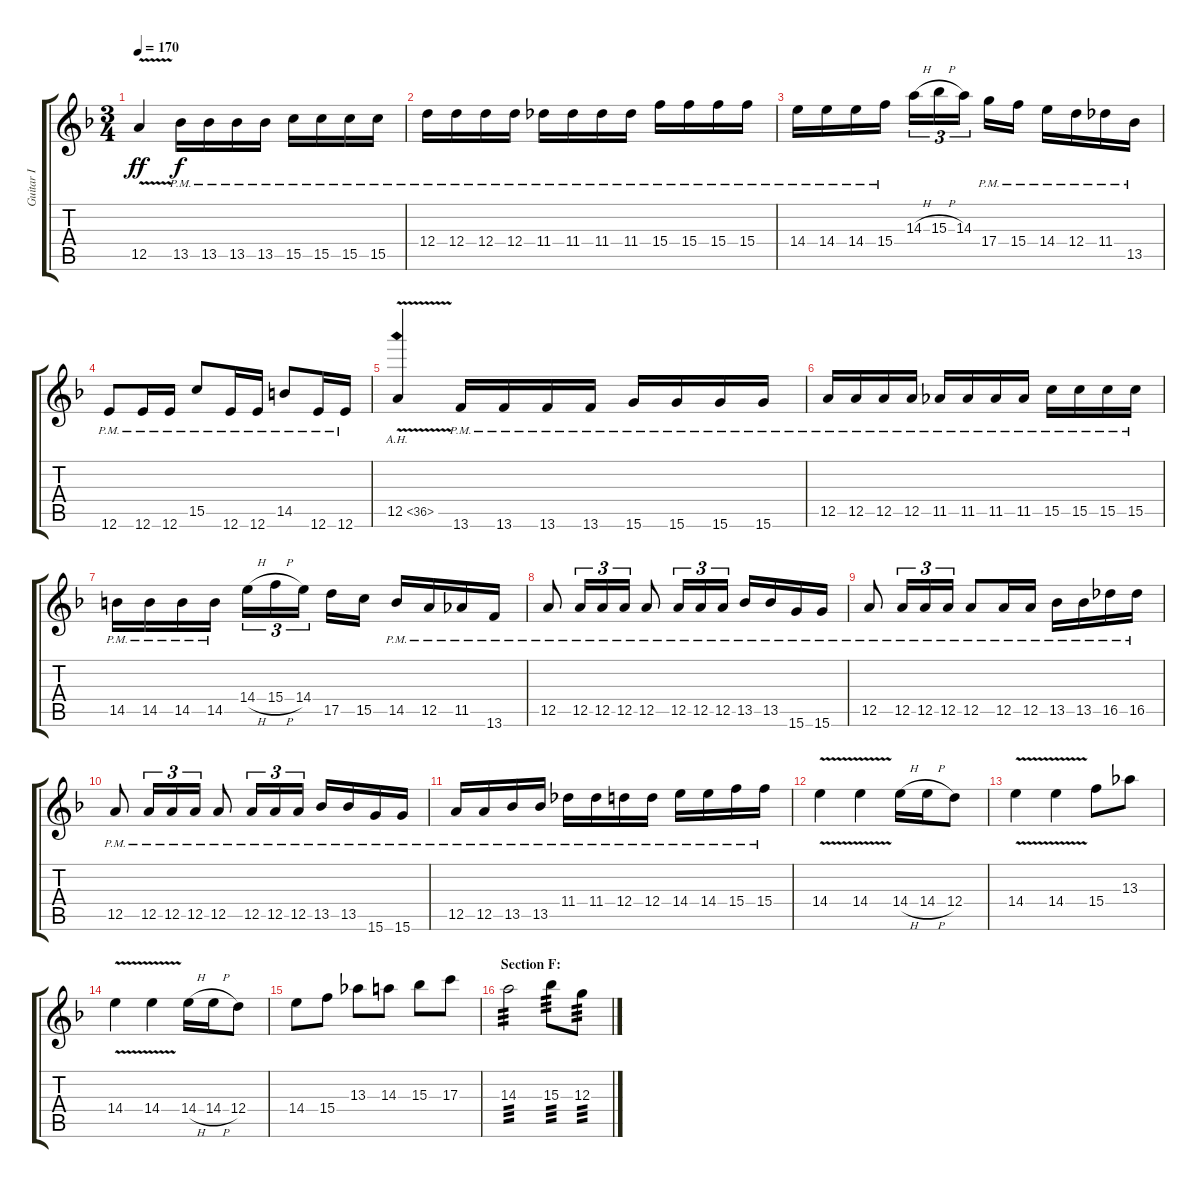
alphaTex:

\track ("Guitar I" "Guitar I") {instrument overdrivenguitar}
\staff {score tabs}
\tuning (E4 B3 G3 D3 A2 E2) {hide}
\ts (3 4)
\tempo 170
\clef g2
\ks f
12.5{v}.4{dy ff} 13.5{pm}.16{dy f} 13.5{pm}.16 13.5{pm}.16 13.5{pm}.16 15.5{pm}.16 15.5{pm}.16 15.5{pm}.16 15.5{pm}.16 |
12.4{pm}.16 12.4{pm}.16 12.4{pm}.16 12.4{pm}.16 11.4{pm}.16 11.4{pm}.16 11.4{pm}.16 11.4{pm}.16 15.4{pm}.16 15.4{pm}.16 15.4{pm}.16 15.4{pm}.16 |
14.4{pm}.16 14.4{pm}.16 14.4{pm}.16 15.4{pm}.16 14.3{h}.16{tu (3 2)} 15.3{h}.16{tu (3 2)} 14.3.16{tu (3 2) beam splitsecondary} 17.4{pm}.16 15.4{pm}.16 14.4{pm}.16 12.4{pm}.16 11.4{pm}.16 13.5{pm}.16 |
12.6{pm}.8 12.6{pm}.16 12.6{pm}.16 15.5{pm}.8 12.6{pm}.16 12.6{pm}.16 14.5{pm}.8 12.6{pm}.16 12.6{pm}.16 |
12.5{ah 24 v}.4 13.6{pm}.16 13.6{pm}.16 13.6{pm}.16 13.6{pm}.16 15.6{pm}.16 15.6{pm}.16 15.6{pm}.16 15.6{pm}.16 |
12.5{pm}.16 12.5{pm}.16 12.5{pm}.16 12.5{pm}.16 11.5{pm}.16 11.5{pm}.16 11.5{pm}.16 11.5{pm}.16 15.5{pm}.16 15.5{pm}.16 15.5{pm}.16 15.5{pm}.16 |
14.5{pm}.16 14.5{pm}.16 14.5{pm}.16 14.5{pm}.16 14.4{h}.16{tu (3 2)} 15.4{h}.16{tu (3 2)} 14.4.16{tu (3 2) beam splitsecondary} 17.5.16 15.5.16 14.5{pm}.16 12.5{pm}.16 11.5{pm}.16 13.6{pm}.16 |
12.5{pm}.8 12.5{pm}.16{tu (3 2)} 12.5{pm}.16{tu (3 2)} 12.5{pm}.16{tu (3 2)} 12.5{pm}.8 12.5{pm}.16{tu (3 2)} 12.5{pm}.16{tu (3 2)} 12.5{pm}.16{tu (3 2)} 13.5{pm}.16 13.5{pm}.16 15.6{pm}.16 15.6{pm}.16 |
12.5{pm}.8 12.5{pm}.16{tu (3 2)} 12.5{pm}.16{tu (3 2)} 12.5{pm}.16{tu (3 2)} 12.5{pm}.8 12.5{pm}.16 12.5{pm}.16 13.5{pm}.16 13.5{pm}.16 16.5{pm}.16 16.5{pm}.16 |
12.5{pm}.8 12.5{pm}.16{tu (3 2)} 12.5{pm}.16{tu (3 2)} 12.5{pm}.16{tu (3 2)} 12.5{pm}.8 12.5{pm}.16{tu (3 2)} 12.5{pm}.16{tu (3 2)} 12.5{pm}.16{tu (3 2)} 13.5{pm}.16 13.5{pm}.16 15.6{pm}.16 15.6{pm}.16 |
12.5{pm}.16 12.5{pm}.16 13.5{pm}.16 13.5{pm}.16 11.4{pm}.16 11.4{pm}.16 12.4{pm}.16 12.4{pm}.16 14.4{pm}.16 14.4{pm}.16 15.4{pm}.16 15.4{pm}.16 |
14.4{v}.4 14.4{v}.4 14.4{h}.16 14.4{h}.16 12.4.8 |
14.4{v}.4 14.4{v}.4 15.4.8 13.3.8 |
14.4{v}.4 14.4{v}.4 14.4{h}.16 14.4{h}.16 12.4.8 |
14.4.8 15.4.8 13.3.8 14.3.8 15.3.8 17.3.8 |
\section ("" "Section F:")
14.3.2{tp 3 volume 13 instrument overdrivenguitar} 15.3.8{tp 3} 12.3.8{tp 3}
